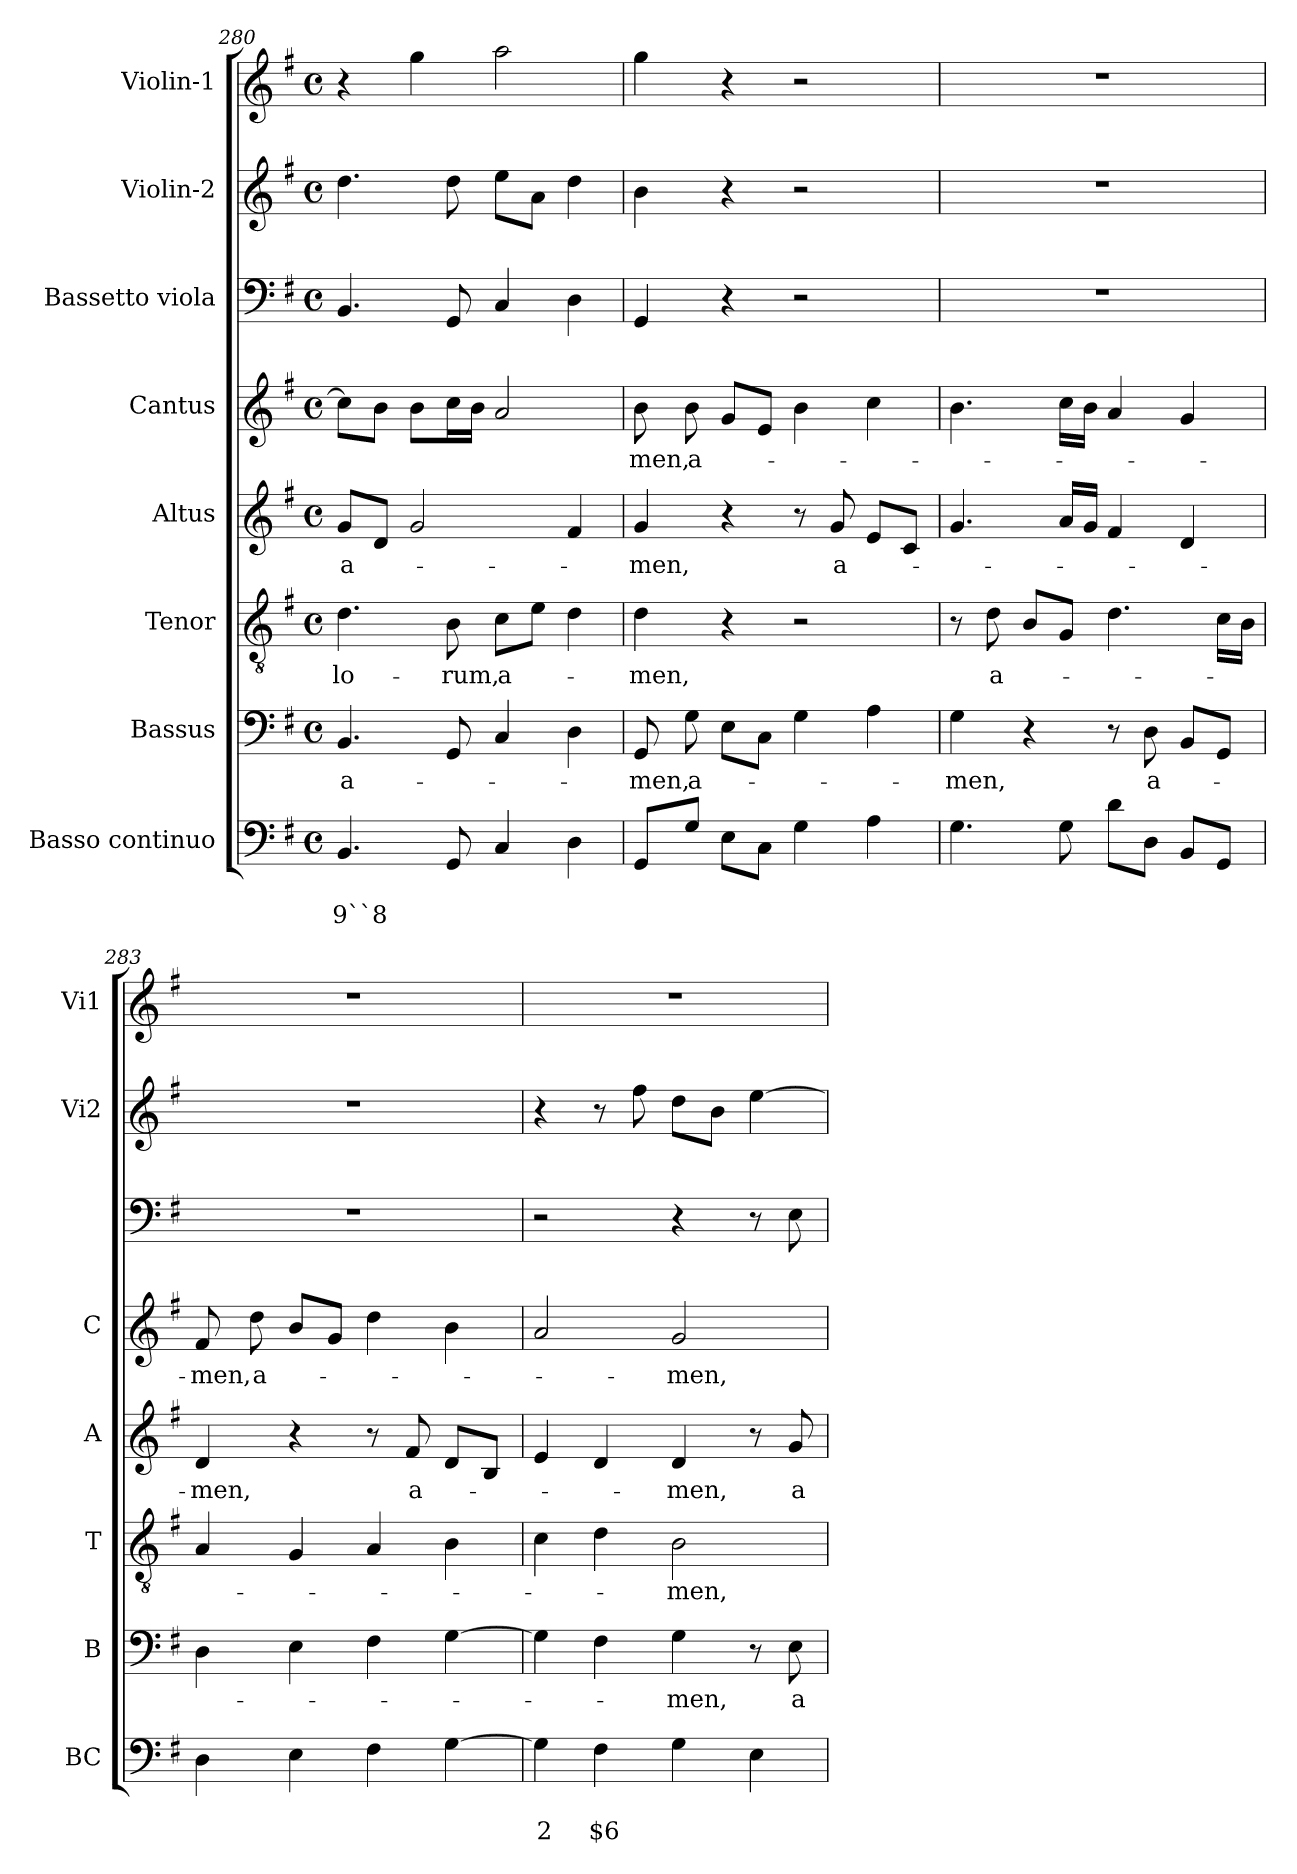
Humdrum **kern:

**kern	**text	**text	**kern	**text	**kern	**text	**kern	**text	**kern	**text	**kern	**kern	**kern
*part8	*part8	*part8	*part7	*part7	*part6	*part6	*part5	*part5	*part4	*part4	*part3	*part2	*part1
*staff8	*staff8	*staff8	*staff7	*staff7	*staff6	*staff6	*staff5	*staff5	*staff4	*staff4	*staff3	*staff2	*staff1
*I"Basso continuo	*	*	*I"Bassus	*	*I"Tenor	*	*I"Altus	*	*I"Cantus	*	*I"Bassetto viola	*I"Violin-2	*I"Violin-1
*I'BC	*	*	*I'B	*	*I'T	*	*I'A	*	*I'C	*	*	*I'Vi2	*I'Vi1
!!LO:LB:g=z
*clefF4	*	*	*clefF4	*	*clefGv2	*	*clefG2	*	*clefG2	*	*clefF4	*clefG2	*clefG2
*k[f#]	*	*	*k[f#]	*	*k[f#]	*	*k[f#]	*	*k[f#]	*	*k[f#]	*k[f#]	*k[f#]
*G:	*	*	*G:	*	*G:	*	*G:	*	*G:	*	*G:	*G:	*G:
*M4/4	*	*	*M4/4	*	*M4/4	*	*M4/4	*	*M4/4	*	*M4/4	*M4/4	*M4/4
*met(c)	*	*	*met(c)	*	*met(c)	*	*met(c)	*	*met(c)	*	*met(c)	*met(c)	*met(c)
=280	=280	=280	=280	=280	=280	=280	=280	=280	=280	=280	=280	=280	=280
!	!	!LO:LY:b	!	!LO:LY:b	!	!LO:LY:b	!	!LO:LY:b	!	!	!	!	!
4.BB/	.	9``8	4.BB/	a-	4.d\	-lo-	8g/L	a-	8cc\L]	.	4.BB/	4.dd\	4r
.	.	.	.	.	.	.	8d/J	.	8b\J	.	.	.	.
.	.	.	.	.	.	.	2g/	.	8b\L	.	.	.	4gg\
!	!	!	!	!	!	!LO:LY:b	!	!	!	!	!	!	!
8GG/	.	.	8GG/	.	8B\	-rum,	.	.	16cc\L	.	8GG/	8dd\	.
.	.	.	.	.	.	.	.	.	16b\JJ	.	.	.	.
!	!	!	!	!	!	!LO:LY:b	!	!	!	!	!	!	!
4C/	.	.	4C/	.	8c\L	a-	.	.	2a/	.	4C/	8ee\L	2aa\
.	.	.	.	.	8e\J	.	.	.	.	.	.	8a\J	.
4D\	.	.	4D\	.	4d\	.	4f#/	.	.	.	4D\	4dd\	.
=281	=281	=281	=281	=281	=281	=281	=281	=281	=281	=281	=281	=281	=281
!	!	!	!	!LO:LY:b	!	!LO:LY:b	!	!LO:LY:b	!	!LO:LY:b	!	!	!
8GG/L	.	.	8GG/	-men,	4d\	-men,	4g/	-men,	8b\	-men,	4GG/	4b\	4gg\
!	!	!	!	!LO:LY:b	!	!	!	!	!	!LO:LY:b	!	!	!
8G/J	.	.	8G\	a-	.	.	.	.	8b\	a-	.	.	.
8E\L	.	.	8E\L	.	4r	.	4r	.	8g/L	.	4r	4r	4r
8C\J	.	.	8C\J	.	.	.	.	.	8e/J	.	.	.	.
4G\	.	.	4G\	.	2r	.	8r	.	4b\	.	2r	2r	2r
!	!	!	!	!	!	!	!	!LO:LY:b	!	!	!	!	!
.	.	.	.	.	.	.	8g/	a-	.	.	.	.	.
4A\	.	.	4A\	.	.	.	8e/L	.	4cc\	.	.	.	.
.	.	.	.	.	.	.	8c/J	.	.	.	.	.	.
=282	=282	=282	=282	=282	=282	=282	=282	=282	=282	=282	=282	=282	=282
!	!	!	!	!LO:LY:b	!	!	!	!	!	!	!	!	!
4.G\	.	.	4G\	-men,	8r	.	4.g/	.	4.b\	.	1r	1r	1r
!	!	!	!	!	!	!LO:LY:b	!	!	!	!	!	!	!
.	.	.	.	.	8d\	a-	.	.	.	.	.	.	.
.	.	.	4r	.	8B/L	.	.	.	.	.	.	.	.
8G\	.	.	.	.	8G/J	.	16a/LL	.	16cc\LL	.	.	.	.
.	.	.	.	.	.	.	16g/JJ	.	16b\JJ	.	.	.	.
8d\L	.	.	8r	.	4.d\	.	4f#/	.	4a/	.	.	.	.
!	!	!	!	!LO:LY:b	!	!	!	!	!	!	!	!	!
8D\J	.	.	8D\	a-	.	.	.	.	.	.	.	.	.
8BB/L	.	.	8BB/L	.	.	.	4d/	.	4g/	.	.	.	.
8GG/J	.	.	8GG/J	.	16c\LL	.	.	.	.	.	.	.	.
.	.	.	.	.	16B\JJ	.	.	.	.	.	.	.	.
=283	=283	=283	=283	=283	=283	=283	=283	=283	=283	=283	=283	=283	=283
!	!	!	!	!	!	!	!	!LO:LY:b	!	!LO:LY:b	!	!	!
4D\	.	.	4D\	.	4A/	.	4d/	-men,	8f#/	-men,	1r	1r	1r
!	!	!	!	!	!	!	!	!	!	!LO:LY:b	!	!	!
.	.	.	.	.	.	.	.	.	8dd\	a-	.	.	.
4E\	.	.	4E\	.	4G/	.	4r	.	8b/L	.	.	.	.
.	.	.	.	.	.	.	.	.	8g/J	.	.	.	.
4F#\	.	.	4F#\	.	4A/	.	8r	.	4dd\	.	.	.	.
!	!	!	!	!	!	!	!	!LO:LY:b	!	!	!	!	!
.	.	.	.	.	.	.	8f#/	a-	.	.	.	.	.
[4G\	.	.	[4G\	.	4B\	.	8d/L	.	4b\	.	.	.	.
.	.	.	.	.	.	.	8B/J	.	.	.	.	.	.
=284	=284	=284	=284	=284	=284	=284	=284	=284	=284	=284	=284	=284	=284
!	!	!LO:LY:b	!	!	!	!	!	!	!	!	!	!	!
4G\]	.	2	4G\]	.	4c\	.	4e/	.	2a/	.	2r	4r	1r
!	!	!LO:LY:b	!	!	!	!	!	!	!	!	!	!	!
4F#\	.	$6	4F#\	.	4d\	.	4d/	.	.	.	.	8r	.
.	.	.	.	.	.	.	.	.	.	.	.	8ff#\	.
!	!	!	!	!LO:LY:b	!	!LO:LY:b	!	!LO:LY:b	!	!LO:LY:b	!	!	!
4G\	.	.	4G\	-men,	2B\	-men,	4d/	-men,	2g/	-men,	4r	8dd\L	.
.	.	.	.	.	.	.	.	.	.	.	.	8b\J	.
4E\	.	.	8r	.	.	.	8r	.	.	.	8r	[4ee\	.
!	!	!	!	!LO:LY:b	!	!	!	!LO:LY:b	!	!	!	!	!
.	.	.	8E\	a-	.	.	8g/	a-	.	.	8E\	.	.
=	=	=	=	=	=	=	=	=	=	=	=	=	=
*-	*-	*-	*-	*-	*-	*-	*-	*-	*-	*-	*-	*-	*-
